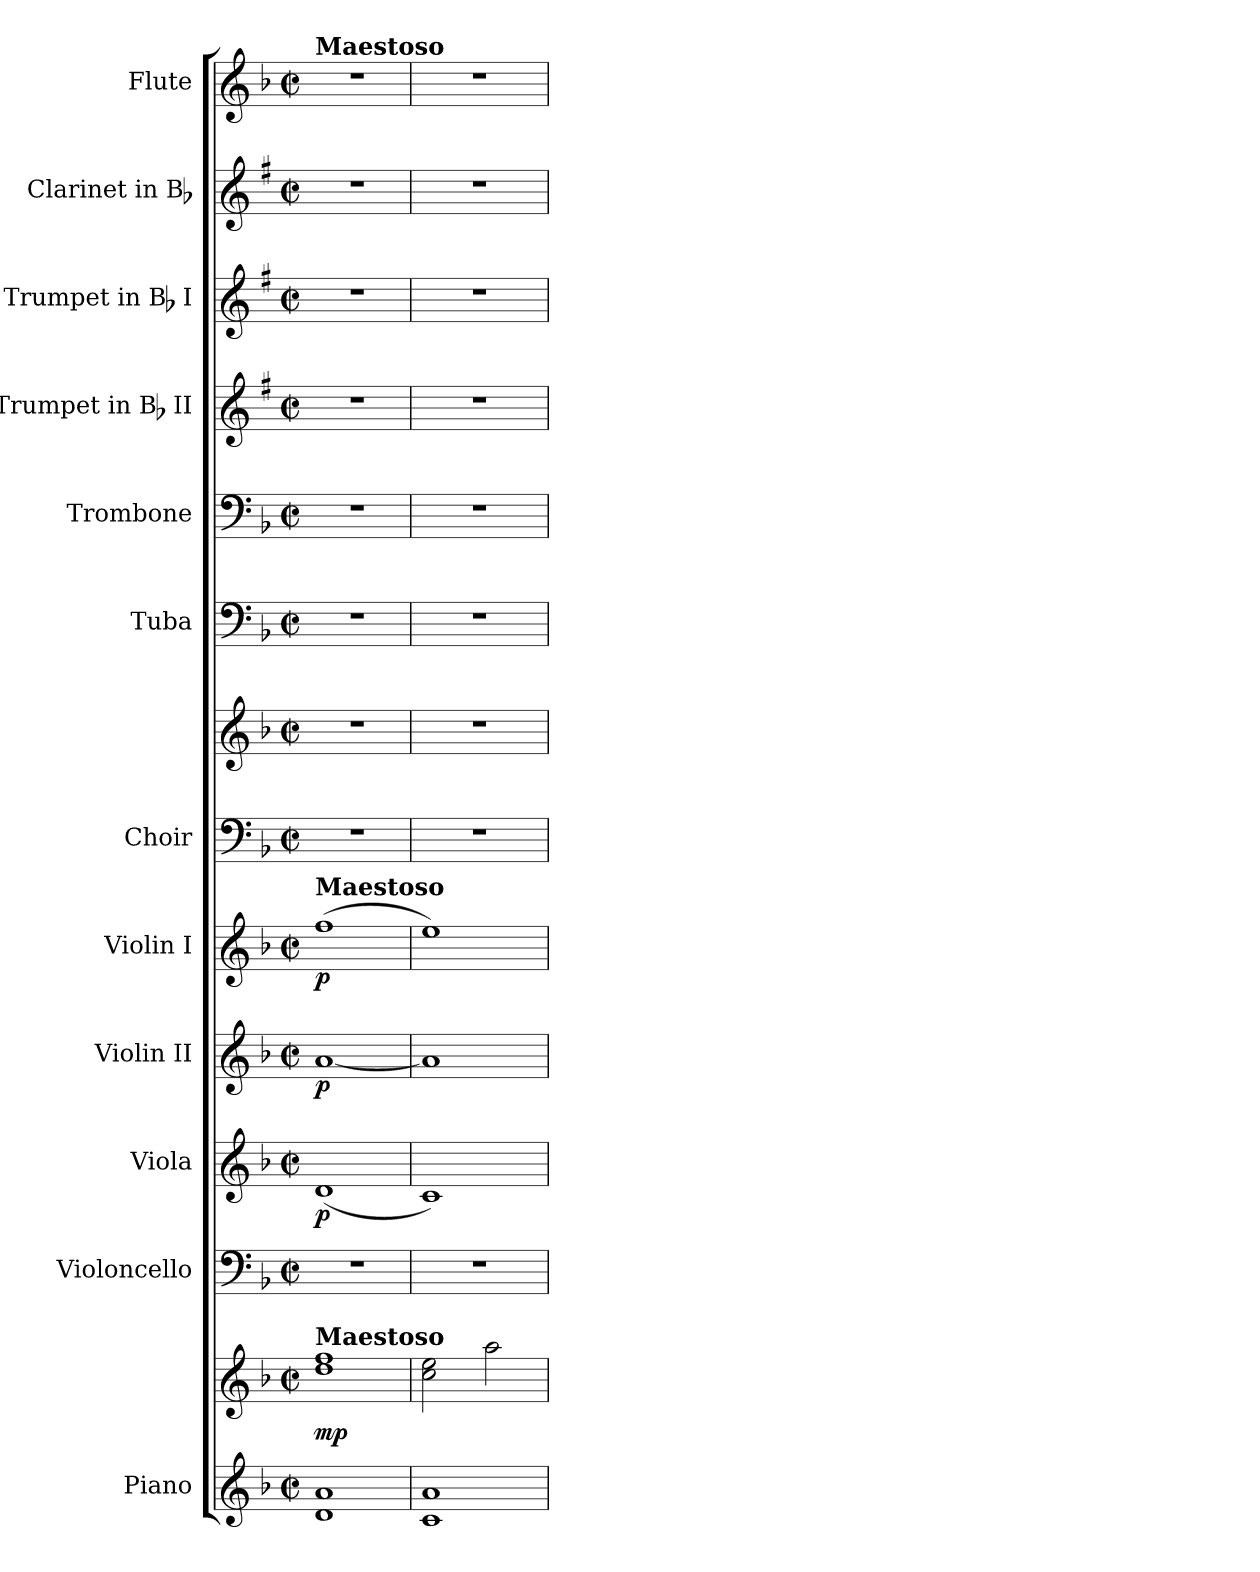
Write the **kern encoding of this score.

**kern	**kern	**dynam	**kern	**kern	**dynam	**kern	**dynam	**kern	**dynam	**kern	**kern	**kern	**kern	**kern	**kern	**kern	**kern
*part12	*part12	*part12	*part11	*part10	*part10	*part9	*part9	*part8	*part8	*part7	*part7	*part6	*part5	*part4	*part3	*part2	*part1
*staff14	*staff13	*staff13/14	*staff12	*staff11	*staff11	*staff10	*staff10	*staff9	*staff9	*staff8	*staff7	*staff6	*staff5	*staff4	*staff3	*staff2	*staff1
*I"Piano	*	*	*I"Violoncello	*I"Viola	*	*I"Violin II	*	*I"Violin I	*	*I"Choir	*	*I"Tuba	*I"Trombone	*I"Trumpet in Bb II	*I"Trumpet in Bb I	*I"Clarinet in Bb	*I"Flute
*	*	*	*	*	*	*	*	*	*	*	*	*I'Tba.	*I'Tbn.	*I'Tpt.	*I'Tpt.	*I'Cl.	*I'Fl.
!!LO:PB:g=z
*clefG2	*clefG2	*	*clefF4	*clefG2	*	*clefG2	*	*clefG2	*	*clefF4	*clefG2	*clefF4	*clefF4	*clefG2	*clefG2	*clefG2	*clefG2
*	*	*	*	*	*	*	*	*	*	*	*	*	*	*ITrd1c2	*ITrd1c2	*ITrd1c2	*
*k[b-]	*k[b-]	*	*k[b-]	*k[b-]	*	*k[b-]	*	*k[b-]	*	*k[b-]	*k[b-]	*k[b-]	*k[b-]	*k[b-]	*k[b-]	*k[b-]	*k[b-]
*d:	*d:	*	*d:	*d:	*	*d:	*	*d:	*	*d:	*d:	*d:	*d:	*d:	*d:	*d:	*d:
*M2/2	*M2/2	*	*M2/2	*M2/2	*	*M2/2	*	*M2/2	*	*M2/2	*M2/2	*M2/2	*M2/2	*M2/2	*M2/2	*M2/2	*M2/2
*met(c|)	*met(c|)	*	*met(c|)	*met(c|)	*	*met(c|)	*	*met(c|)	*	*met(c|)	*met(c|)	*met(c|)	*met(c|)	*met(c|)	*met(c|)	*met(c|)	*met(c|)
*MM70	*MM130	*	*MM70	*MM70	*	*MM70	*	*MM130	*	*MM70	*MM70	*MM70	*MM70	*MM70	*MM70	*MM70	*MM130
=1	=1	=1	=1	=1	=1	=1	=1	=1	=1	=1	=1	=1	=1	=1	=1	=1	=1
!	!	!	!	!	!	!	!	!	!	!	!	!	!	!	!	!	!LO:TX:a:B:t=Maestoso
!	!	!	!	!	!	!	!	!LO:TX:a:B:t=Maestoso	!	!	!	!	!	!	!	!	!
!	!LO:TX:a:B:t=Maestoso	!	!	!	!	!	!	!	!	!	!	!	!	!	!	!	!
1di 1ai	1ddi 1ffi	mp	1r	(1di	p	[<1ai	p	(1ffi	p	1r	1r	1r	1r	1r	1r	1r	1r
=2	=2	=2	=2	=2	=2	=2	=2	=2	=2	=2	=2	=2	=2	=2	=2	=2	=2
1ci 1ai	2cci\ 2eei	.	1r	1ci)	.	1ai]	.	1eei)	.	1r	1r	1r	1r	1r	1r	1r	1r
.	2aai\	.	.	.	.	.	.	.	.	.	.	.	.	.	.	.	.
=	=	=	=	=	=	=	=	=	=	=	=	=	=	=	=	=	=
*-	*-	*-	*-	*-	*-	*-	*-	*-	*-	*-	*-	*-	*-	*-	*-	*-	*-
